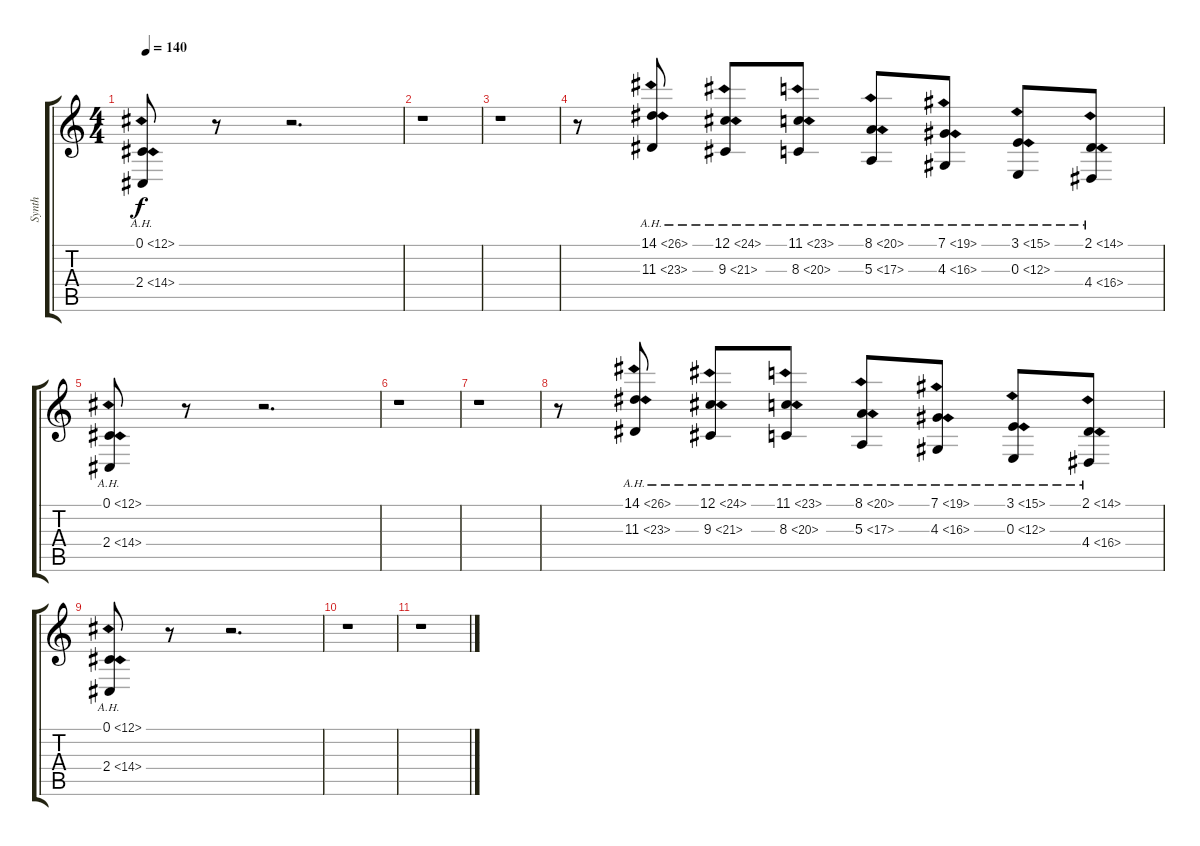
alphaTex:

\track ("Synth" "Synth") {instrument stringensemble1}
\staff {score tabs}
\tuning (Db4 Ab3 E3 B2 Gb2 Db2) {hide}
\ts (4 4)
\tempo 140
\clef g2
\ks c
(0.1{ah 12} 2.4{ah 12}).8{dy f} r.8 r.2{d} |
r.1 |
r.1 |
r.8 (14.1{ah 12} 11.3{ah 12}).8 (12.1{ah 12} 9.3{ah 12}).8 (11.1{ah 12} 8.3{ah 12}).8 (8.1{ah 12} 5.3{ah 12}).8 (7.1{ah 12} 4.3{ah 12}).8 (3.1{ah 12} 0.3{ah 12}).8 (2.1{ah 12} 4.4{ah 12}).8 |
(0.1{ah 12} 2.4{ah 12}).8 r.8 r.2{d} |
r.1 |
r.1 |
r.8 (14.1{ah 12} 11.3{ah 12}).8 (12.1{ah 12} 9.3{ah 12}).8 (11.1{ah 12} 8.3{ah 12}).8 (8.1{ah 12} 5.3{ah 12}).8 (7.1{ah 12} 4.3{ah 12}).8 (3.1{ah 12} 0.3{ah 12}).8 (2.1{ah 12} 4.4{ah 12}).8 |
(0.1{ah 12} 2.4{ah 12}).8 r.8 r.2{d} |
r.1 |
r.1
